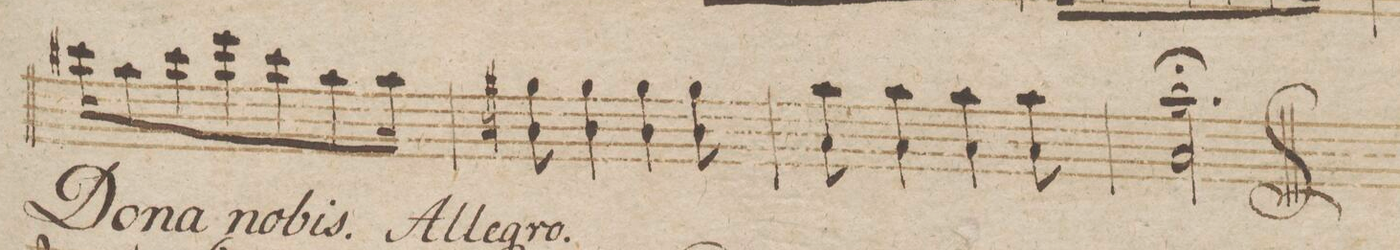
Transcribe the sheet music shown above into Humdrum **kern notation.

**kern	**dynam
*I"Violino Imo	*
*clefG2	*
*k[b-]	*
*M3/4	*
16ccc#X\KL	.
8aa\	.
8ccc#\	.
8eee\	.
8ccc#\	.
8aa\	.
16aa\Jk	.
=58	=58
8gg#X\ 8bn\	.
4gg#\ 4b\	.
4gg#\ 4b\	.
8gg#\ 8b\	.
=59	=59
8aa\ 8a\	.
4aa\ 4a\	.
4aa\ 4a\	.
8aa\ 8a\	.
=60	=60
*2\right	*
2.aa\ 2.a;\	.
==	==
*-	*-
